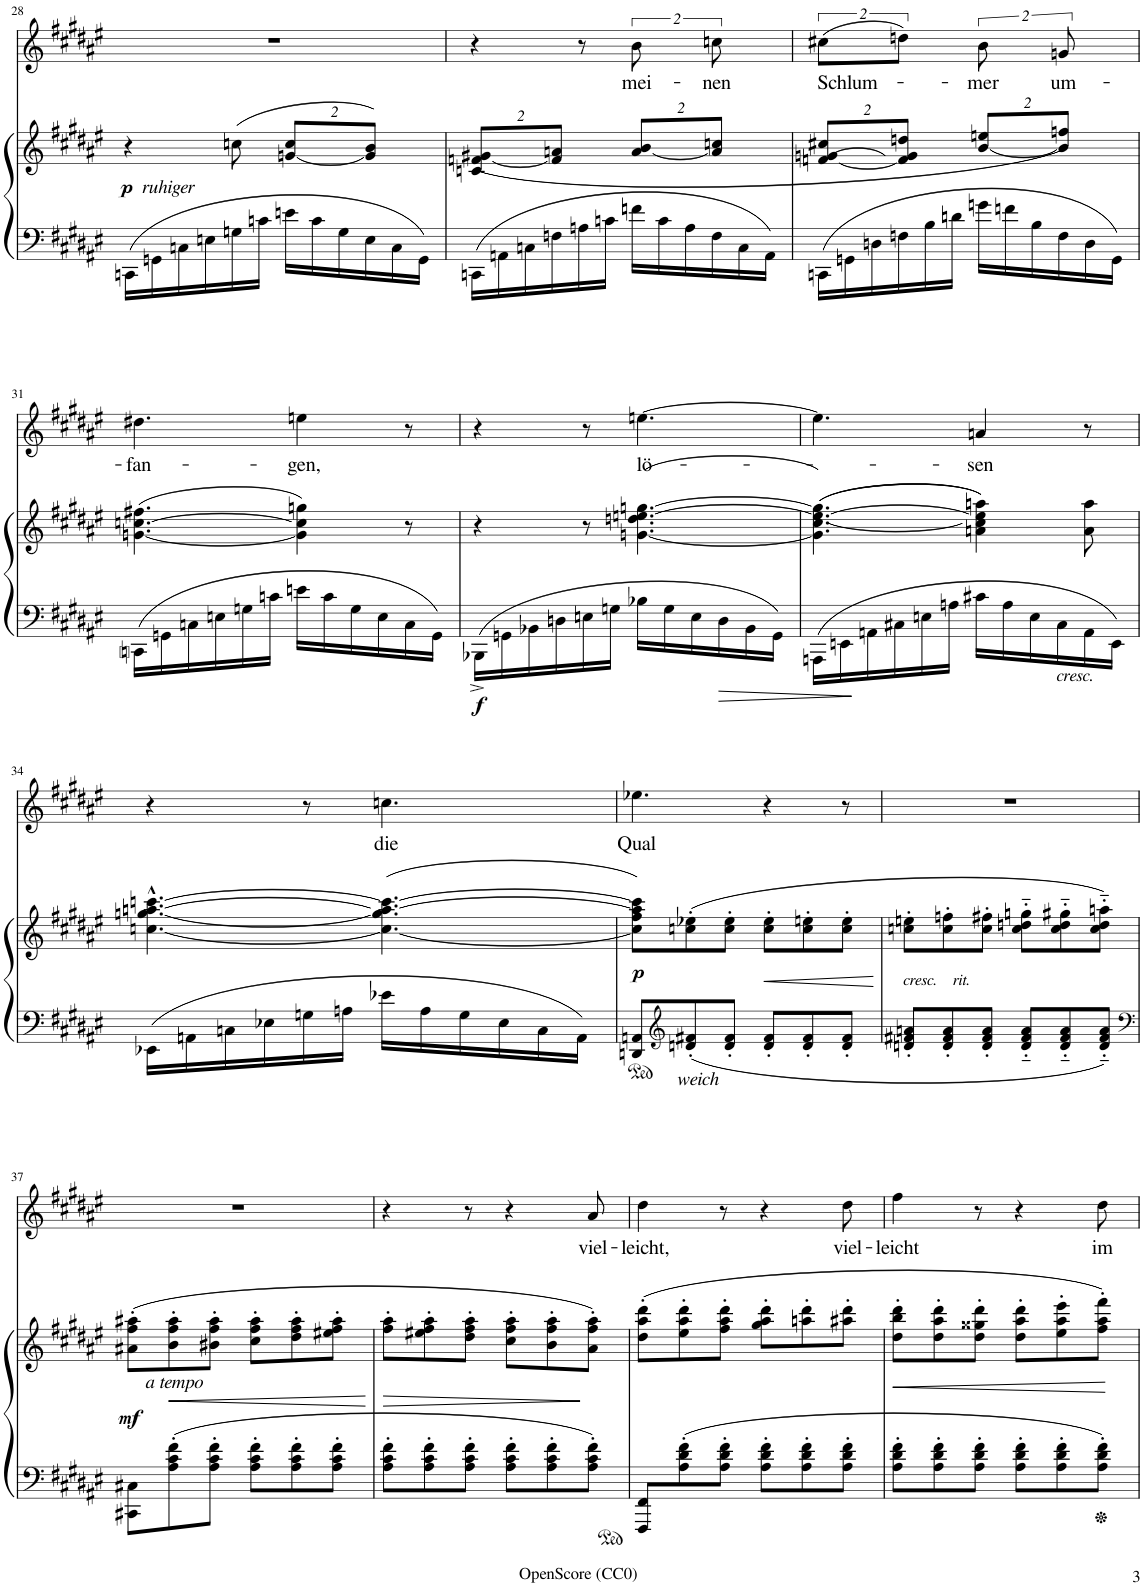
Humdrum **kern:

**kern	**kern	**dynam	**kern	**text
*part2	*part2	*part2	*part1	*part1
*staff3	*staff2	*staff2/3	*staff1	*staff1
*I"Piano	*	*	*I"Gesang Voice	*
*I'Pno	*	*	*	*
!!LO:PB:g=z
*clefF4	*clefG2	*	*clefG2	*
*k[f#c#g#d#a#e#]	*k[f#c#g#d#a#e#]	*	*k[f#c#g#d#a#e#]	*
*M6/8	*M6/8	*	*M6/8	*
=28	=28	=28	=28	=28
!	!	!LO:DY:b	!	!
!	!	!LO:DY:n=1:b	!	!
16CCn\LL	4r	p other-dynamics	2.r	.
16GGn\	.	.	.	.
16Cn\	.	.	.	.
16En\	.	.	.	.
16Gn\	(8ccn\	.	.	.
16cn\JJ	.	.	.	.
*	*Xbrackettup	*	*	*
16en\LL	[16%3gn/ 16%3cc/L	.	.	.
16c\	.	.	.	.
16G\	.	.	.	.
16E\	16%3g/] 16%3b/J)	.	.	.
16C\	.	.	.	.
16GG\JJ	.	.	.	.
=29	=29	=29	=29	=29
16CCn\LL	(16%3cn/ [<16%3fn/ 16%3g#X/L	.	4r	.
16AAn\	.	.	.	.
16Cn\	.	.	.	.
16Fn\	16%3f/] 16%3an/J	.	.	.
16An\	.	.	8r	.
16cn\JJ	.	.	.	.
!	!	!	!	!LO:LY:b
16fn\LL	[16%3a/ 16%3b/L	.	16%3b\	mei-
16c\	.	.	.	.
16A\	.	.	.	.
!	!	!	!	!LO:LY:b
16F\	16%3a/] 16%3ccn/J	.	16%3ccn\	-nen
16C\	.	.	.	.
16AA\JJ	.	.	.	.
=30	=30	=30	=30	=30
!	!	!	!	!LO:LY:b
16CCn\LL	[<16%3fn/ [16%3gn/ 16%3cc#X/L	.	(16%3cc#X\L	Schlum-
16GGn\	.	.	.	.
16Dn\	.	.	.	.
16Fn\	16%3f/] 16%3g/] 16%3ddn/J	.	16%3ddn\J)	.
16B\	.	.	.	.
16dn\JJ	.	.	.	.
!	!	!	!	!LO:LY:b
16gn\LL	[<16%3b/ 16%3een/L	.	16%3b\	-mer
16fn\	.	.	.	.
16B\	.	.	.	.
!	!	!	!	!LO:LY:b
16F\	16%3b/] 16%3ffn/J)	.	16%3gn/	um-
16D\	.	.	.	.
16GG\JJ	.	.	.	.
!!LO:LB:g=z
=31	=31	=31	=31	=31
!	!	!	!	!LO:LY:b
16CCnj\LL	(>[4.gn\ [4.ccn\ 4.ff#X\	.	4.dd#X\	-fan-
16GGn\	.	.	.	.
16Cn\	.	.	.	.
16En\	.	.	.	.
16Gn\	.	.	.	.
16cn\JJ	.	.	.	.
!	!	!	!	!LO:LY:b
16en\LL	4g\] 4cc\] 4ggn\)	.	4een\	-gen,
16c\	.	.	.	.
16G\	.	.	.	.
16E\	.	.	.	.
16C\	8r	.	8r	.
16GG\JJ	.	.	.	.
=32	=32	=32	=32	=32
!	!	!LO:DY:b=2	!	!
16BBB-X^<\LL	4r	f	4r	.
16GGn\	.	.	.	.
16BB-X\	.	.	.	.
16Dn\	.	.	.	.
16En\	8r	.	8r	.
16Gn\JJ	.	.	.	.
!	!	!	!	!LO:LY:b
16B-X\LL	([4.gn\ 4.ddn\ [4.een\ [4.ggn\	.	[4.een\	lö-
16G\	.	.	.	.
16E\	.	.	.	.
16D\	.	.	.	.
16BB-\	.	.	.	.
16GG\JJ	.	.	.	.
=33	=33	=33	=33	=33
16AAAn\LL	((>4.g\] [4.cc#\ 4.ee\_ 4.gg\])	.	4.ee\]	.
16EEn\	.	.	.	.
16AAn\	.	.	.	.
16C#X\	.	.	.	.
16En\	.	.	.	.
16An\JJ	.	.	.	.
!	!	!	!	!LO:LY:b
16c#X\LL	4an\ 4cc#\] 4ee\] 4aan\))	.	4an/	-sen
16A\	.	.	.	.
16E\	.	.	.	.
!LO:TX:b:i:t=cresc.	!	!	!	!
16C#\	.	.	.	.
16AA\	8a\ 8aa\	.	8r	.
16EE\JJ	.	.	.	.
!!LO:LB:g=z
=34	=34	=34	=34	=34
16EE-X\LL	[4.ccn\^^ [4.ggn\^^ [4.aan\^^ [4.cccn\^^	.	4r	.
16AAn\	.	.	.	.
16Cn\	.	.	.	.
16E-X\	.	.	.	.
16Gn\	.	.	8r	.
16An\JJ	.	.	.	.
!	!	!	!	!LO:LY:b
16e-X\LL	(4.cc\_ 4.gg\] 4.aa\_ 4.ccc\_	.	4.ccn\	die
16A\	.	.	.	.
16G\	.	.	.	.
16E-\	.	.	.	.
16C\	.	.	.	.
16AA\JJ	.	.	.	.
=35	=35	=35	=35	=35
!	!	!LO:DY:b	!	!LO:LY:b
8DDn/ 8AAn/L	8cc\] 8ff#\ 8aa\] 8ccc\]L)	p	4.ee-X\	Qual
*clefG2	*	*	*	*
!LO:TX:b:i:t=weich	!	!	!	!
8dn/' 8f#X/'	(8ccn\' 8ee-X\'	.	.	.
8d/' 8f#/'J	8cc\' 8ee-\'J	.	.	.
!	!	!LO:HP:b	!	!
8d/' 8f#/'L	8cc\' 8ee-\'L	<	4r	.
8d/' 8f#/'	8cc\' 8een\'	.	.	.
8d/' 8f#/'J	8cc\' 8ee\'J	.	8r	.
.	.	[	.	.
=36	=36	=36	=36	=36
!	!LO:TX:b:i:t=cresc.    rit.	!	!	!
8dn/' 8f#X/' 8an/'L	8ccn\' 8een\'L	.	2.r	.
8d/' 8f#/' 8a/'	8cc\' 8ffn\'	.	.	.
8d/' 8f#/' 8a/'J	8cc\' 8ff#X\'J	.	.	.
8d/'~ 8f#/'~ 8a/'~L	8cc\'~ 8ddn\'~ 8ggn\'~L	.	.	.
8d/'~ 8f#/'~ 8a/'~	8cc\'~ 8dd\'~ 8gg#X\'~	.	.	.
8d/'~ 8f#/'~ 8a/'~J	8cc\'~ 8dd\'~ 8aan\'~J)	.	.	.
!!LO:LB:g=z
=37	=37	=37	=37	=37
*clefF4	*	*	*	*
!	!LO:TX:b:i:t=a tempo	!	!	!
!	!	!LO:DY:b	!	!
8CC#X\ 8C#X\L	(8a#X\' 8ff#\' 8aa#X\'L	mf	2.r	.
!	!	!LO:HP:b	!	!
8A#\' 8c#\' 8f#\'	8b\' 8ff#\' 8aa#\'	<	.	.
8A#\' 8c#\' 8f#\'J	8b#X\' 8ff#\' 8aa#\'J	.	.	.
8A#\' 8c#\' 8f#\'L	8cc#\' 8ff#\' 8aa#\'L	.	.	.
8A#\' 8c#\' 8f#\'	8dd#\' 8ff#\' 8aa#\'	.	.	.
8A#\' 8c#\' 8f#\'J	8ee#X\' 8ff#\' 8aa#\'J	.	.	.
.	.	[	.	.
=38	=38	=38	=38	=38
!	!	!LO:HP:b	!	!
8A#\' 8c#\' 8f#\'L	8ff#\' 8aa#\'L	>	4r	.
8A#\' 8c#\' 8f#\'	8ee#X\' 8ff#\' 8aa#\'	.	.	.
8A#\' 8c#\' 8f#\'J	8dd#\' 8ff#\' 8aa#\'J	.	8r	.
8A#\' 8c#\' 8f#\'L	8cc#\' 8ff#\' 8aa#\'L	.	4r	.
8A#\' 8c#\' 8f#\'	8b\' 8ff#\' 8aa#\'	.	.	.
!	!	!	!	!LO:LY:b
8A#\' 8c#\' 8f#\'J	8a#\' 8ff#\' 8aa#\'J)	]	8a#/	viel-
=39	=39	=39	=39	=39
!	!	!	!	!LO:LY:b
8FFF#/ 8FF#/L	(8dd#\' 8aa#\' 8ddd#\'L	.	4dd#\	-leicht,
8A#\' 8d#\' 8f#\'	8ee#\' 8aa#\' 8ddd#\'	.	.	.
8A#\' 8d#\' 8f#\'J	8ff#\' 8aa#\' 8ddd#\'J	.	8r	.
8A#\' 8d#\' 8f#\'L	8gg#\' 8aa#\' 8ddd#\'L	.	4r	.
8A#\' 8d#\' 8f#\'	8aan\' 8ddd#\'	.	.	.
!	!	!	!	!LO:LY:b
8A#\' 8d#\' 8f#\'J	8aa#X\' 8ddd#\'J	.	8dd#\	viel-
=40	=40	=40	=40	=40
!	!	!LO:HP:b	!	!LO:LY:b
8A#\' 8d#\' 8f#\'L	8dd#\' 8bb\' 8ddd#\'L	<	4ff#\	-leicht
8A#\' 8d#\' 8f#\'	8dd#\' 8aa#\' 8ddd#\'	.	.	.
8A#\' 8d#\' 8f#\'J	8dd#\' 8gg##X\' 8ddd#\'J	.	8r	.
8A#\' 8d#\' 8f#\'L	8dd#\' 8aa#\' 8ddd#\'L	.	4r	.
8A#\' 8d#\' 8f#\'	8ee#\' 8aa#\' 8eee#\'	.	.	.
!	!	!	!	!LO:LY:b
8A#\' 8d#\' 8f#\'J	8ff#\' 8aa#\' 8fff#\'J)	[	8dd#\	im
=	=	=	=	=
*-	*-	*-	*-	*-
